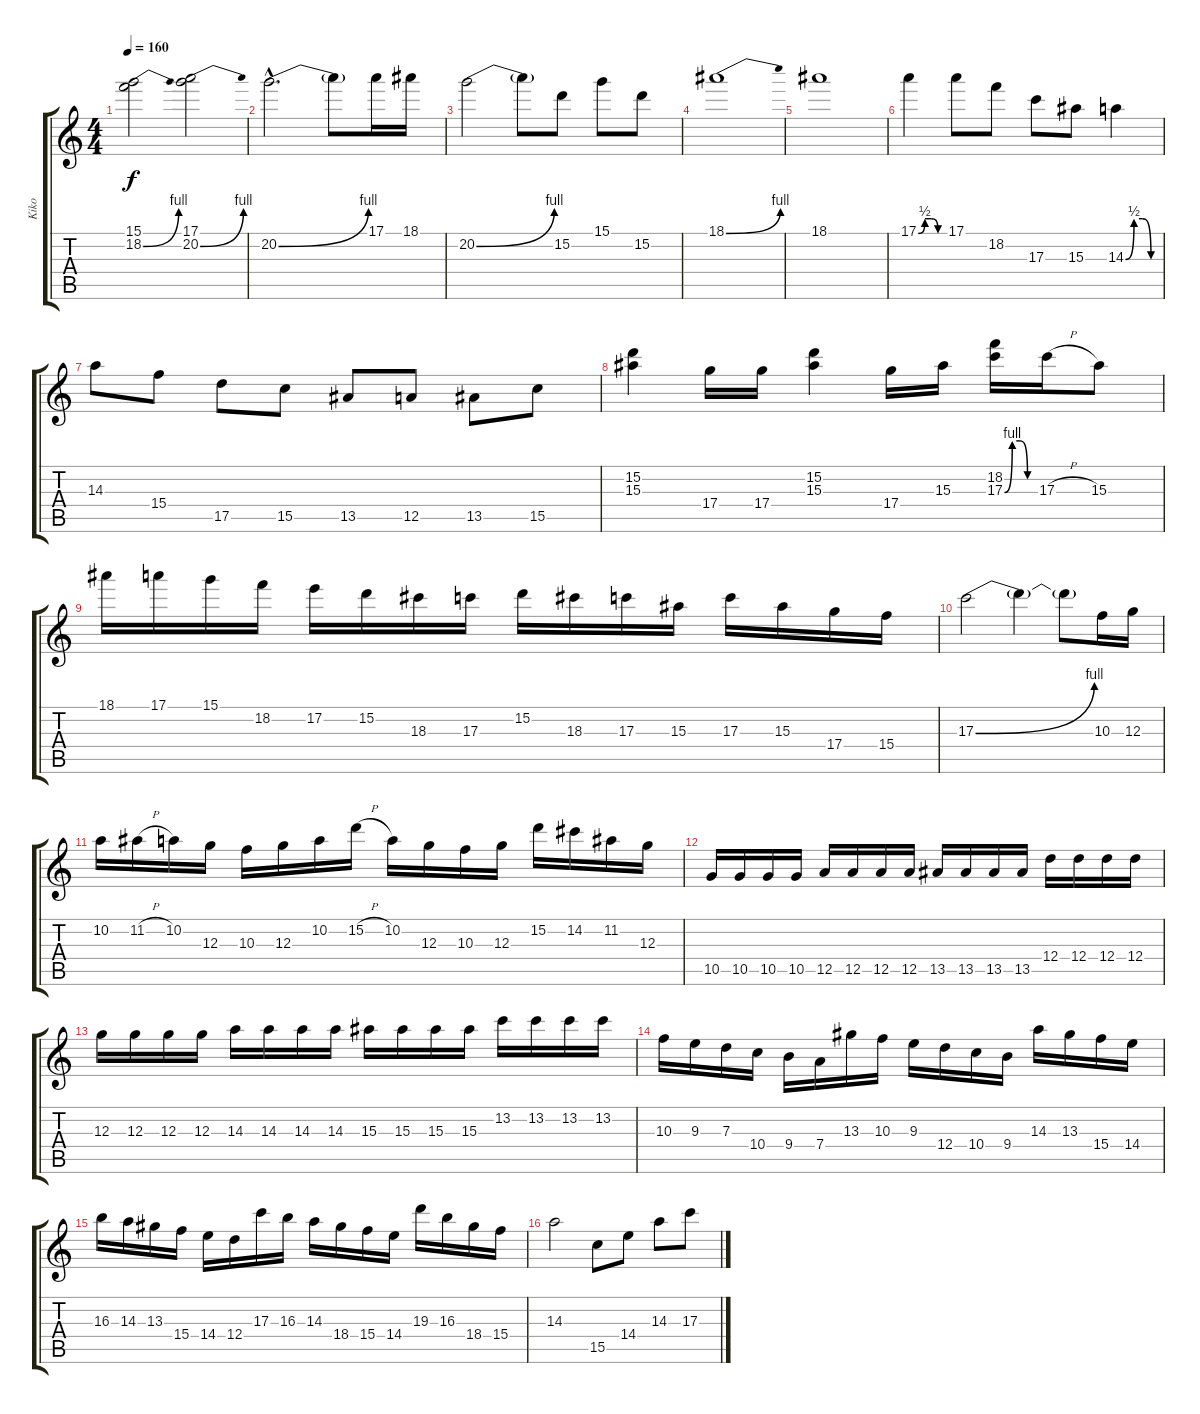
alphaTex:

\track ("Kiko" "Kiko") {instrument distortionguitar}
\staff {score tabs}
\tuning (E4 B3 G3 D3 A2 E2) {hide}
\ts (4 4)
\tempo 160
\clef g2
\ks c
(15.1 18.2{be (bend 0 0 60 4)}).2{dy f} (17.1 20.2{be (bend 0 0 60 4)}).2 |
20.2{be (bend 0 0 60 4) hac}.2{d} 20.2{t}.8 17.1.16 18.1.16 |
20.2{be (bend 0 0 60 4)}.2 20.2{t}.8 15.2.8 15.1.8 15.2.8 |
18.1{be (bend 0 0 60 4)}.1 |
18.1.1 |
17.1{be (custom 0 0 15 2 30 2 45 0 60 0)}.4 17.1.8 18.2.8 17.3.8 15.3.8 14.3{be (custom 0 0 15 2 30 2 45 0 60 0)}.4 |
14.3.8 15.4.8 17.5.8 15.5.8 13.5.8 12.5.8 13.5.8 15.5.8 |
(15.2 15.3).4 17.4.16 17.4.16 (15.2 15.3).4 17.4.16 15.3.16 (18.2 17.3{be (custom 0 0 15 4 30 4 45 0 60 0)}).16 17.3{h}.16 15.3.8 |
18.1.16 17.1.16 15.1.16 18.2.16 17.2.16 15.2.16 18.3.16 17.3.16 15.2.16 18.3.16 17.3.16 15.3.16 17.3.16 15.3.16 17.4.16 15.4.16 |
17.3{be (bend 0 0 60 4)}.2 17.3{t}.4 17.3{t}.8 10.3.16 12.3.16 |
10.2.16 11.2{h}.16 10.2.16 12.3.16 10.3.16 12.3.16 10.2.16 15.2{h}.16 10.2.16 12.3.16 10.3.16 12.3.16 15.2.16 14.2.16 11.2.16 12.3.16 |
10.5.16 10.5.16 10.5.16 10.5.16 12.5.16 12.5.16 12.5.16 12.5.16 13.5.16 13.5.16 13.5.16 13.5.16 12.4.16 12.4.16 12.4.16 12.4.16 |
12.3.16 12.3.16 12.3.16 12.3.16 14.3.16 14.3.16 14.3.16 14.3.16 15.3.16 15.3.16 15.3.16 15.3.16 13.2.16 13.2.16 13.2.16 13.2.16 |
10.3.16 9.3.16 7.3.16 10.4.16 9.4.16 7.4.16 13.3.16 10.3.16 9.3.16 12.4.16 10.4.16 9.4.16 14.3.16 13.3.16 15.4.16 14.4.16 |
16.3.16 14.3.16 13.3.16 15.4.16 14.4.16 12.4.16 17.3.16 16.3.16 14.3.16 18.4.16 15.4.16 14.4.16 19.3.16 16.3.16 18.4.16 15.4.16 |
14.3.2 15.5.8 14.4.8 14.3.8 17.3.8
